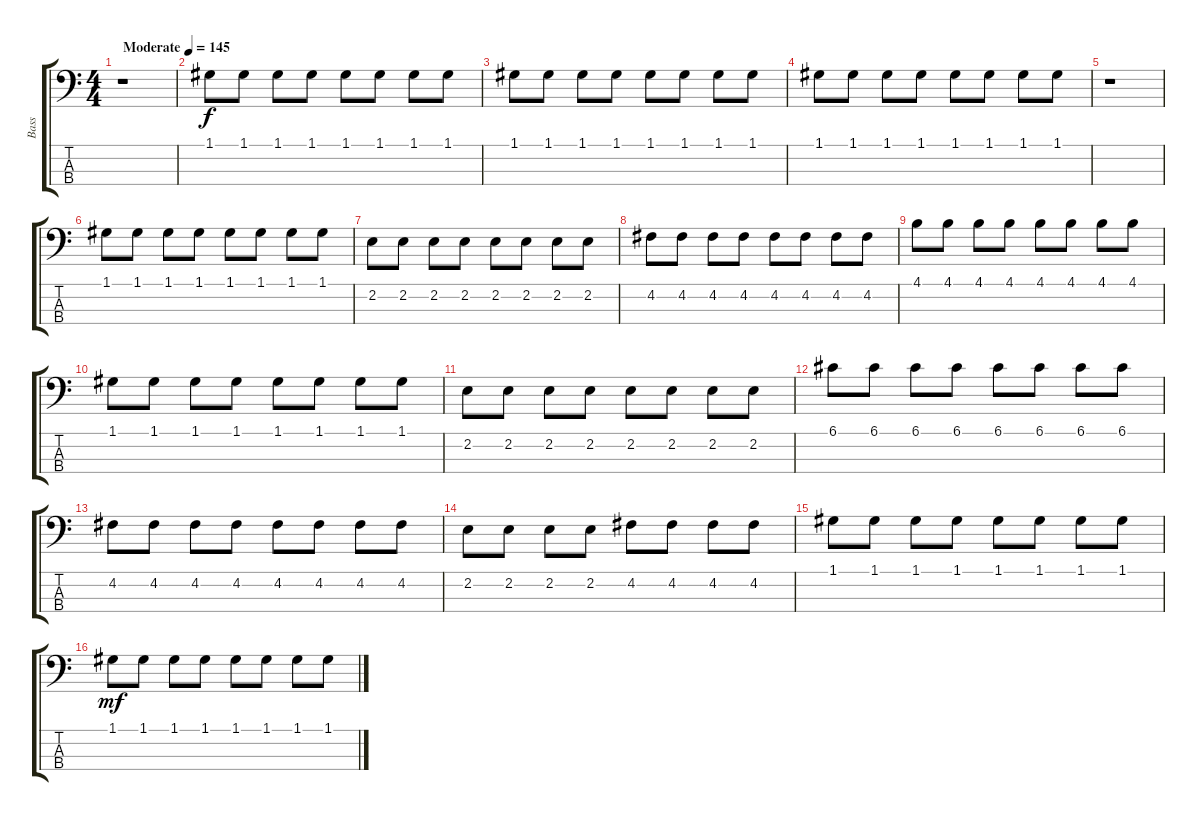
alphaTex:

\track ("Bass" "Bass") {instrument electricbassfinger}
\staff {score tabs}
\tuning (G2 D2 A1 E1) {hide}
\ts (4 4)
\tempo (145 "Moderate")
\clef f4
\ks c
r.1{dy f instrument electricbassfinger} |
1.1.8 1.1.8 1.1.8 1.1.8 1.1.8 1.1.8 1.1.8 1.1.8 |
1.1.8{txt ""} 1.1.8 1.1.8 1.1.8 1.1.8 1.1.8 1.1.8 1.1.8 |
1.1.8 1.1.8 1.1.8 1.1.8 1.1.8 1.1.8 1.1.8 1.1.8 |
r.1 |
1.1.8 1.1.8 1.1.8 1.1.8 1.1.8 1.1.8 1.1.8 1.1.8 |
2.2.8 2.2.8 2.2.8 2.2.8 2.2.8 2.2.8 2.2.8 2.2.8 |
4.2.8 4.2.8 4.2.8 4.2.8 4.2.8 4.2.8 4.2.8 4.2.8 |
4.1.8 4.1.8 4.1.8 4.1.8 4.1.8 4.1.8 4.1.8 4.1.8 |
1.1.8 1.1.8 1.1.8 1.1.8 1.1.8 1.1.8 1.1.8 1.1.8 |
2.2.8 2.2.8 2.2.8 2.2.8 2.2.8 2.2.8 2.2.8 2.2.8 |
6.1.8 6.1.8 6.1.8 6.1.8 6.1.8 6.1.8 6.1.8 6.1.8 |
4.2.8 4.2.8 4.2.8 4.2.8 4.2.8 4.2.8 4.2.8 4.2.8 |
2.2.8 2.2.8 2.2.8 2.2.8 4.2.8 4.2.8 4.2.8 4.2.8 |
1.1.8 1.1.8 1.1.8 1.1.8 1.1.8 1.1.8 1.1.8 1.1.8 |
1.1.8{dy mf} 1.1.8 1.1.8 1.1.8 1.1.8 1.1.8 1.1.8 1.1.8
